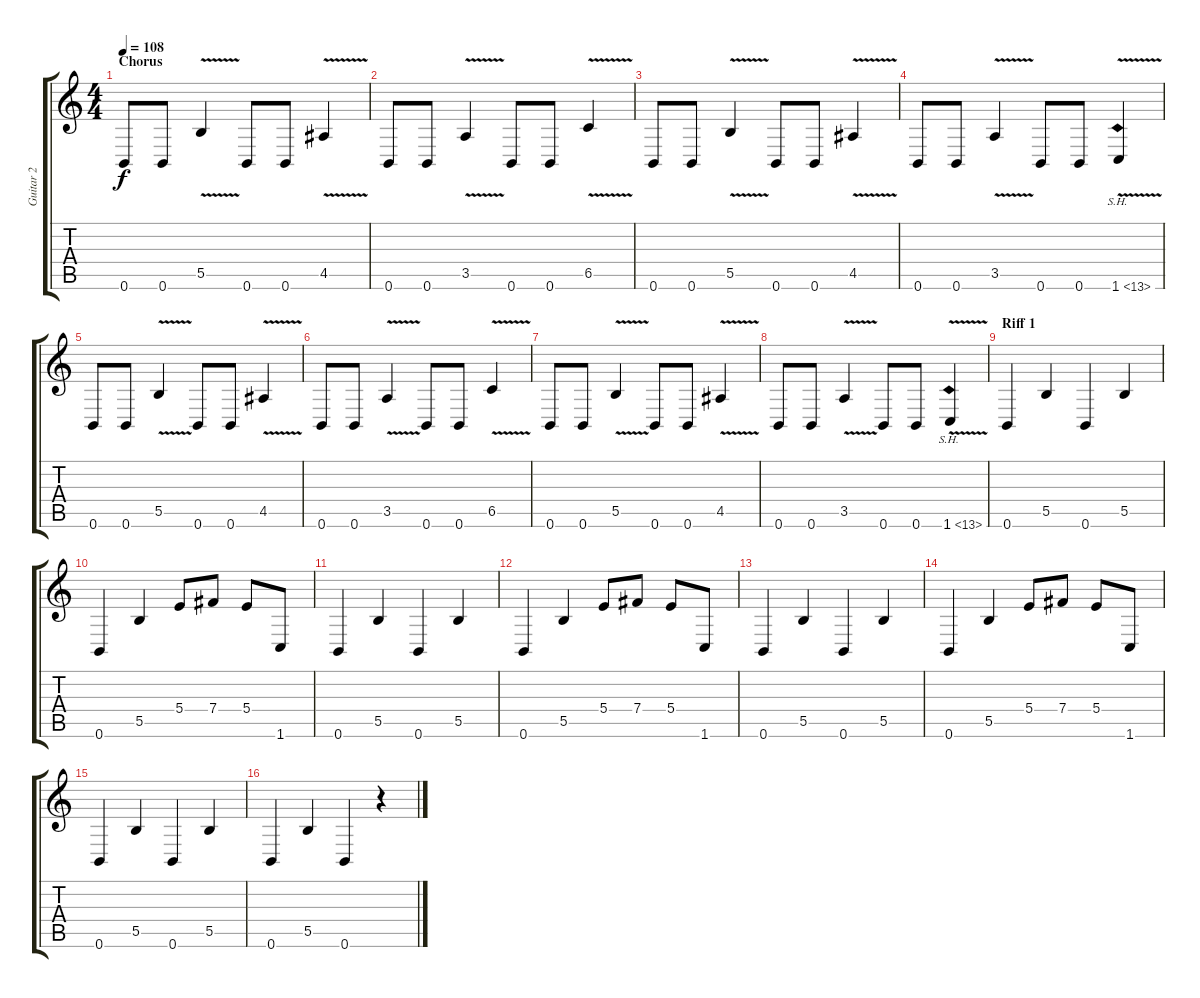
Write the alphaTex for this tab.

\track ("Guitar 2" "Guitar 2") {instrument distortionguitar}
\staff {score tabs}
\tuning (Db4 Ab3 E3 B2 Gb2 B1) {hide}
\ts (4 4)
\section ("" "Chorus")
\tempo 108
\clef g2
\ks c
0.6.8{dy f} 0.6.8 5.5{v}.4 0.6.8 0.6.8 4.5{v}.4 |
0.6.8 0.6.8 3.5{v}.4 0.6.8 0.6.8 6.5{v}.4 |
0.6.8 0.6.8 5.5{v}.4 0.6.8 0.6.8 4.5{v}.4 |
0.6.8 0.6.8 3.5{v}.4 0.6.8 0.6.8 1.6{sh 12 v}.4 |
0.6.8 0.6.8 5.5{v}.4 0.6.8 0.6.8 4.5{v}.4 |
0.6.8 0.6.8 3.5{v}.4 0.6.8 0.6.8 6.5{v}.4 |
0.6.8 0.6.8 5.5{v}.4 0.6.8 0.6.8 4.5{v}.4 |
0.6.8 0.6.8 3.5{v}.4 0.6.8 0.6.8 1.6{sh 12 v}.4 |
\section ("" "Riff 1")
0.6.4 5.5.4 0.6.4 5.5.4 |
0.6.4 5.5.4 5.4.8 7.4.8 5.4.8 1.6.8 |
0.6.4 5.5.4 0.6.4 5.5.4 |
0.6.4 5.5.4 5.4.8 7.4.8 5.4.8 1.6.8 |
0.6.4 5.5.4 0.6.4 5.5.4 |
0.6.4 5.5.4 5.4.8 7.4.8 5.4.8 1.6.8 |
0.6.4 5.5.4 0.6.4 5.5.4 |
0.6.4 5.5.4 0.6.4 r.4
